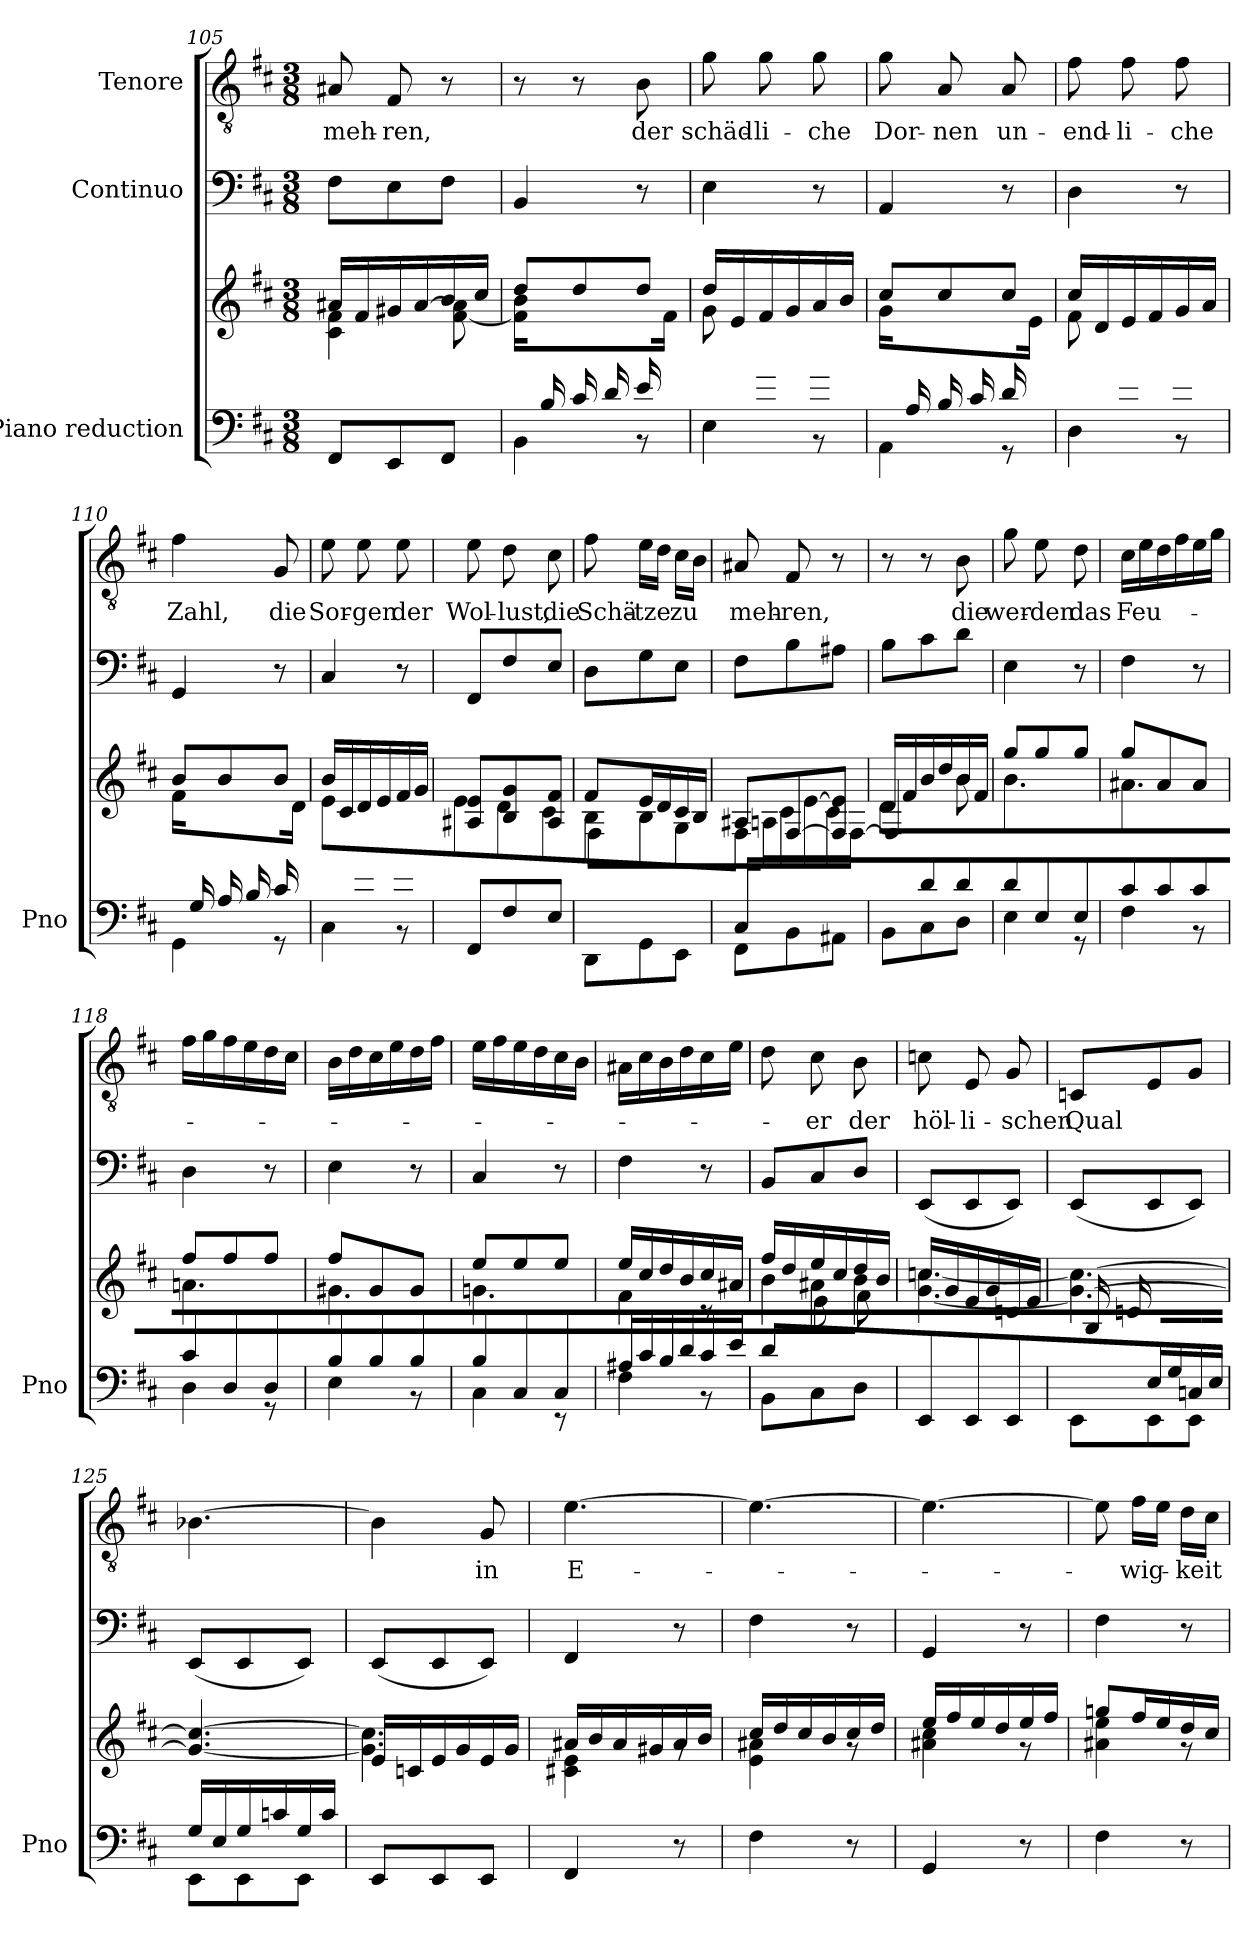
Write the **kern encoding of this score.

**kern	**kern	**kern	**kern	**text
*part3	*part3	*part2	*part1	*part1
*staff4	*staff3	*staff2	*staff1	*staff1
*I"Piano reduction	*	*I"Continuo	*I"Tenore	*
*I'Pno	*	*	*	*
*clefF4	*clefG2	*clefF4	*clefGv2	*
*k[f#c#]	*k[f#c#]	*k[f#c#]	*k[f#c#]	*
*M3/8	*M3/8	*M3/8	*M3/8	*
=105	=105	=105	=105	=105
*	*^	*	*	*
!	!	!	!	!	!LO:LY:b
8FF#/L	16a#X/LL	4c#\ 4f#\	8F#\L	8A#X/	meh-
.	16f#/	.	.	.	.
!	!	!	!	!	!LO:LY:b
8EE/	16g#X/	.	8E\	8F#/	-ren,
.	[16a#/	.	.	.	.
8FF#/J	16b/	[8f#\ 8a#\]	8F#\J	8r	.
.	16cc#/JJ	.	.	.	.
=106	=106	=106	=106	=106	=106
*^	*	*	*	*	*
16ryy	4BB\	8dd/L	16f#\] 16b\LL	4BB/	8r	.
16B/	.	.	4ryy	.	.	.
16c#/	.	8dd/	.	.	8r	.
16d/	.	.	.	.	.	.
!	!	!	!	!	!	!LO:LY:b
16e/	8r	8dd/J	.	8r	8B\	der
16ryy	.	.	16f#\JJ	.	.	.
=107	=107	=107	=107	=107	=107	=107
!	!	!	!	!	!	!LO:LY:b
8ryy	4E\	16dd/LL	8g\L	4E\	8g\	schäd-
.	.	16e/	.	.	.	.
!	!	!	!	!	!	!LO:LY:b
8g/	.	16f#/	4ryy	.	8g\	-li-
.	.	16g/	.	.	.	.
!	!	!	!	!	!	!LO:LY:b
8g/J	8r	16a/	.	8r	8g\	-che
.	.	16b/JJ	.	.	.	.
!!LO:LB:g=z
=108	=108	=108	=108	=108	=108	=108
!	!	!	!	!	!	!LO:LY:b
16ryy	4AA\	8cc#/L	16g\LL	4AA/	8g\	Dor-
16A/	.	.	4ryy	.	.	.
!	!	!	!	!	!	!LO:LY:b
16B/	.	8cc#/	.	.	8A/	-nen
16c#/	.	.	.	.	.	.
!	!	!	!	!	!	!LO:LY:b
16d/	8r	8cc#/J	.	8r	8A/	un-
16ryy	.	.	16e\JJ	.	.	.
=109	=109	=109	=109	=109	=109	=109
!	!	!	!	!	!	!LO:LY:b
8ryy	4D\	16cc#/LL	8f#\L	4D\	8f#\	-end-
.	.	16d/	.	.	.	.
!	!	!	!	!	!	!LO:LY:b
8f#/	.	16e/	4ryy	.	8f#\	-li-
.	.	16f#/	.	.	.	.
!	!	!	!	!	!	!LO:LY:b
8f#/J	8r	16g/	.	8r	8f#\	-che
.	.	16a/JJ	.	.	.	.
=110	=110	=110	=110	=110	=110	=110
!	!	!	!	!	!	!LO:LY:b
16ryy	4GG\	8b/L	16f#\LL	4GG/	4f#\	Zahl,
16G/	.	.	4ryy	.	.	.
16A/	.	8b/	.	.	.	.
16B/	.	.	.	.	.	.
!	!	!	!	!	!	!LO:LY:b
16c#/	8r	8b/J	.	8r	8G/	die
16ryy	.	.	16d\JJ	.	.	.
=111	=111	=111	=111	=111	=111	=111
!	!	!	!	!	!	!LO:LY:b
8ryy	4C#\	16b/LL	8e\L	4C#/	8e\	Sor-
.	.	16c#/	.	.	.	.
!	!	!	!	!	!	!LO:LY:b
8e/	.	16d/	4ryy	.	8e\	-gen
.	.	16e/	.	.	.	.
!	!	!	!	!	!	!LO:LY:b
8e/J	8r	16f#/	.	8r	8e\	der
.	.	16g/JJ	.	.	.	.
*v	*v	*	*	*	*	*
=112	=112	=112	=112	=112	=112
!	!	!	!	!	!LO:LY:b
8FF#/L	8A#X/ 8e/L	8e\L	8FF#/L	8e\	Wol-
!	!	!	!	!	!LO:LY:b
8F#/	8B/ 8g/	8d\	8F#/	8d\	-lust,
!	!	!	!	!	!LO:LY:b
8E/J	8A#/ 8f#/J	8c#\J	8E/J	8c#\	die
=113	=113	=113	=113	=113	=113
*^	*	*^	*	*	*
!	!	!	!	!	!	!	!LO:LY:b
8ryy	8DD\L	8f#/L	8B\L	8F#\L	8D\L	8f#\	Schä-
!	!	!	!	!	!	!	!LO:LY:b
8BB/	8GG\	16e/L	8B\	4ryy	8G\	16e\LL	-tze
.	.	16d/	.	.	.	16d\JJ	.
!	!	!	!	!	!	!	!LO:LY:b
16E/L	8EE\J	16c#/	8G\J	.	8E\J	16c#\LL	zu
16D/JJ	.	16B/JJ	.	.	.	16B\JJ	.
=114	=114	=114	=114	=114	=114	=114	=114
!	!	!	!	!	!	!	!LO:LY:b
16C#/LL	8FF#\L	8A#X/L	4F#\	16ryy	8F#\L	8A#X/	meh-
4ryy	.	.	.	16A\	.	.	.
!	!	!	!	!	!	!	!LO:LY:b
.	8BB\	[8F#/	.	16c#\	8B\	8F#/	-ren,
.	.	.	.	[16e\	.	.	.
.	8AA#X\J	8F#/] 8e/]J	8ryy	16c#\	8A#X\J	8r	.
16ryy	.	.	.	[16F#\JJ	.	.	.
=115	=115	=115	=115	=115	=115	=115	=115
8ryy	8BB\L	16d/LL	4F#/]	8d\L	8B\L	8r	.
.	.	16f#/	.	.	.	.	.
8d/	8C#\	16b/	.	4ryy	8c#\	8r	.
.	.	16dd/	.	.	.	.	.
!	!	!	!	!	!	!	!LO:LY:b
8d/J	8D\J	16b/	8b\	.	8d\J	8B\	die
.	.	16f#/JJ	.	.	.	.	.
*	*	*	*v	*v	*	*	*
=116	=116	=116	=116	=116	=116	=116
!	!	!	!	!	!	!LO:LY:b
8d/L	4E\	8gg/L	4.b\	4E\	8g\	wer-
!	!	!	!	!	!	!LO:LY:b
8E/	.	8gg/	.	.	8e\	-den
!	!	!	!	!	!	!LO:LY:b
8E/J	8r	8gg/J	.	8r	8d\	das
!!LO:PB:g=z
=117	=117	=117	=117	=117	=117	=117
!	!	!	!	!	!	!LO:LY:b
8c#/L	4F#\	8gg/L	4.a#X\	4F#\	16c#\LL	Feu-
.	.	.	.	.	16e\	.
8c#/	.	8a#/	.	.	16d\	.
.	.	.	.	.	16f#\	.
8c#/J	8r	8a#/J	.	8r	16e\	.
.	.	.	.	.	16g\JJ	.
=118	=118	=118	=118	=118	=118	=118
8c#/L	4D\	8ff#/L	4.an\	4D\	16f#\LL	.
.	.	.	.	.	16g\	.
8D/	.	8ff#/	.	.	16f#\	.
.	.	.	.	.	16e\	.
8D/J	8r	8ff#/J	.	8r	16d\	.
.	.	.	.	.	16c#\JJ	.
=119	=119	=119	=119	=119	=119	=119
8B/L	4E\	8ff#/L	4.g#X\	4E\	16B\LL	.
.	.	.	.	.	16d\	.
8B/	.	8g#/	.	.	16c#\	.
.	.	.	.	.	16e\	.
8B/J	8r	8g#/J	.	8r	16d\	.
.	.	.	.	.	16f#\JJ	.
=120	=120	=120	=120	=120	=120	=120
8B/L	4C#\	8ee/L	4.gn\	4C#/	16e\LL	.
.	.	.	.	.	16f#\	.
8C#/	.	8ee/	.	.	16e\	.
.	.	.	.	.	16d\	.
8C#/J	8r	8ee/J	.	8r	16c#\	.
.	.	.	.	.	16B\JJ	.
=121	=121	=121	=121	=121	=121	=121
16A#X/LL	4F#\	16ee/LL	4f#\	4F#\	16A#X\LL	.
16c#/	.	16cc#/	.	.	16c#\	.
16B/	.	16dd/	.	.	16B\	.
16d/	.	16b/	.	.	16d\	.
16c#/	8r	16cc#/	8r	8r	16c#\	.
16e/JJ	.	16a#X/JJ	.	.	16e\JJ	.
=122	=122	=122	=122	=122	=122	=122
*	*	*	*^	*	*	*
8d/L	8BB\L	16ff#/LL	8b\L	8ryy	8BB/L	8d\	.
.	.	16dd/	.	.	.	.	.
!	!	!	!	!	!	!	!LO:LY:b
4ryy	8C#\	16ee/	8a#X\	8e\	8C#/	8c#\	-er
.	.	16cc#/	.	.	.	.	.
!	!	!	!	!	!	!	!LO:LY:b
.	8D\J	16dd/	8b\J	8f#\J	8D/J	8B\	der
.	.	16b/JJ	.	.	.	.	.
*v	*v	*	*	*	*	*	*
*	*	*v	*v	*	*	*
=123	=123	=123	=123	=123	=123
!	!	!	!	!	!LO:LY:b
8EE/L	16ccn/LL	[4.g\ [4.cc\	(<8EE/L	8cn\	höl-
.	16g/	.	.	.	.
!	!	!	!	!	!LO:LY:b
8EE/	16e/	.	8EE/	8E/	-li-
.	16g/	.	.	.	.
!	!	!	!	!	!LO:LY:b
8EE/J	16cn/	.	8EE/J)	8G/	-schen
.	16e/JJ	.	.	.	.
=124	=124	=124	=124	=124	=124
*^	*	*	*	*	*
!	!	!	!	!	!	!LO:LY:b
8ryy	8EE\L	4.g\_ 4.cc\_	16G/LL	(<8EE/L	8Cn/L	Qual
.	.	.	16cn/	.	.	.
16E/	8EE\	.	4ryy	8EE/	8E/	.
16G/	.	.	.	.	.	.
16Cn/	8EE\J	.	.	8EE/J)	8G/J	.
16E/JJ	.	.	.	.	.	.
*	*	*v	*v	*	*	*
=125	=125	=125	=125	=125	=125
16G/LL	8EE\L	4.g/_ 4.cc/_	(<8EE/L	[4.B-X\	.
16E/	.	.	.	.	.
16G/	8EE\	.	8EE/	.	.
16cn/	.	.	.	.	.
16G/	8EE\J	.	8EE/J)	.	.
16c/JJ	.	.	.	.	.
*v	*v	*	*	*	*
!!LO:LB:g=z
=126	=126	=126	=126	=126
*	*^	*	*	*
8EE/L	16e/LL	4.g\] 4.cc\]	(<8EE/L	4B-\]	.
.	16cn/	.	.	.	.
8EE/	16e/	.	8EE/	.	.
.	16g/	.	.	.	.
!	!	!	!	!	!LO:LY:b
8EE/J	16e/	.	8EE/J)	8G/	in
.	16g/JJ	.	.	.	.
=127	=127	=127	=127	=127	=127
!	!	!	!	!	!LO:LY:b
4FF#/	16a#X/LL	4c#X\ 4e\	4FF#/	[4.e\	E-
.	16b/	.	.	.	.
.	16a#/	.	.	.	.
.	16g#X/	.	.	.	.
8r	16a#/	8rg	8r	.	.
.	16b/JJ	.	.	.	.
=128	=128	=128	=128	=128	=128
4F#\	16cc#/LL	4e\ 4a#X\	4F#\	4.e\_	.
.	16dd/	.	.	.	.
.	16cc#/	.	.	.	.
.	16b/	.	.	.	.
8r	16cc#/	8rg	8r	.	.
.	16dd/JJ	.	.	.	.
=129	=129	=129	=129	=129	=129
4GG/	16ee/LL	4a#X\ 4cc#\	4GG/	4.e\_	.
.	16ff#/	.	.	.	.
.	16ee/	.	.	.	.
.	16dd/	.	.	.	.
8r	16ee/	8rg	8r	.	.
.	16ff#/JJ	.	.	.	.
=130	=130	=130	=130	=130	=130
4F#\	8ggn/L	4a#X\ 4ee\	4F#\	8e\]	.
!	!	!	!	!	!LO:LY:b
.	16ff#/L	.	.	16f#\LL	-wig-
.	16ee/	.	.	16e\JJ	.
!	!	!	!	!	!LO:LY:b
8r	16dd/	8rg	8r	16d\LL	-keit
.	16cc#/JJ	.	.	16c#\JJ	.
*	*v	*v	*	*	*
=	=	=	=	=
*-	*-	*-	*-	*-
